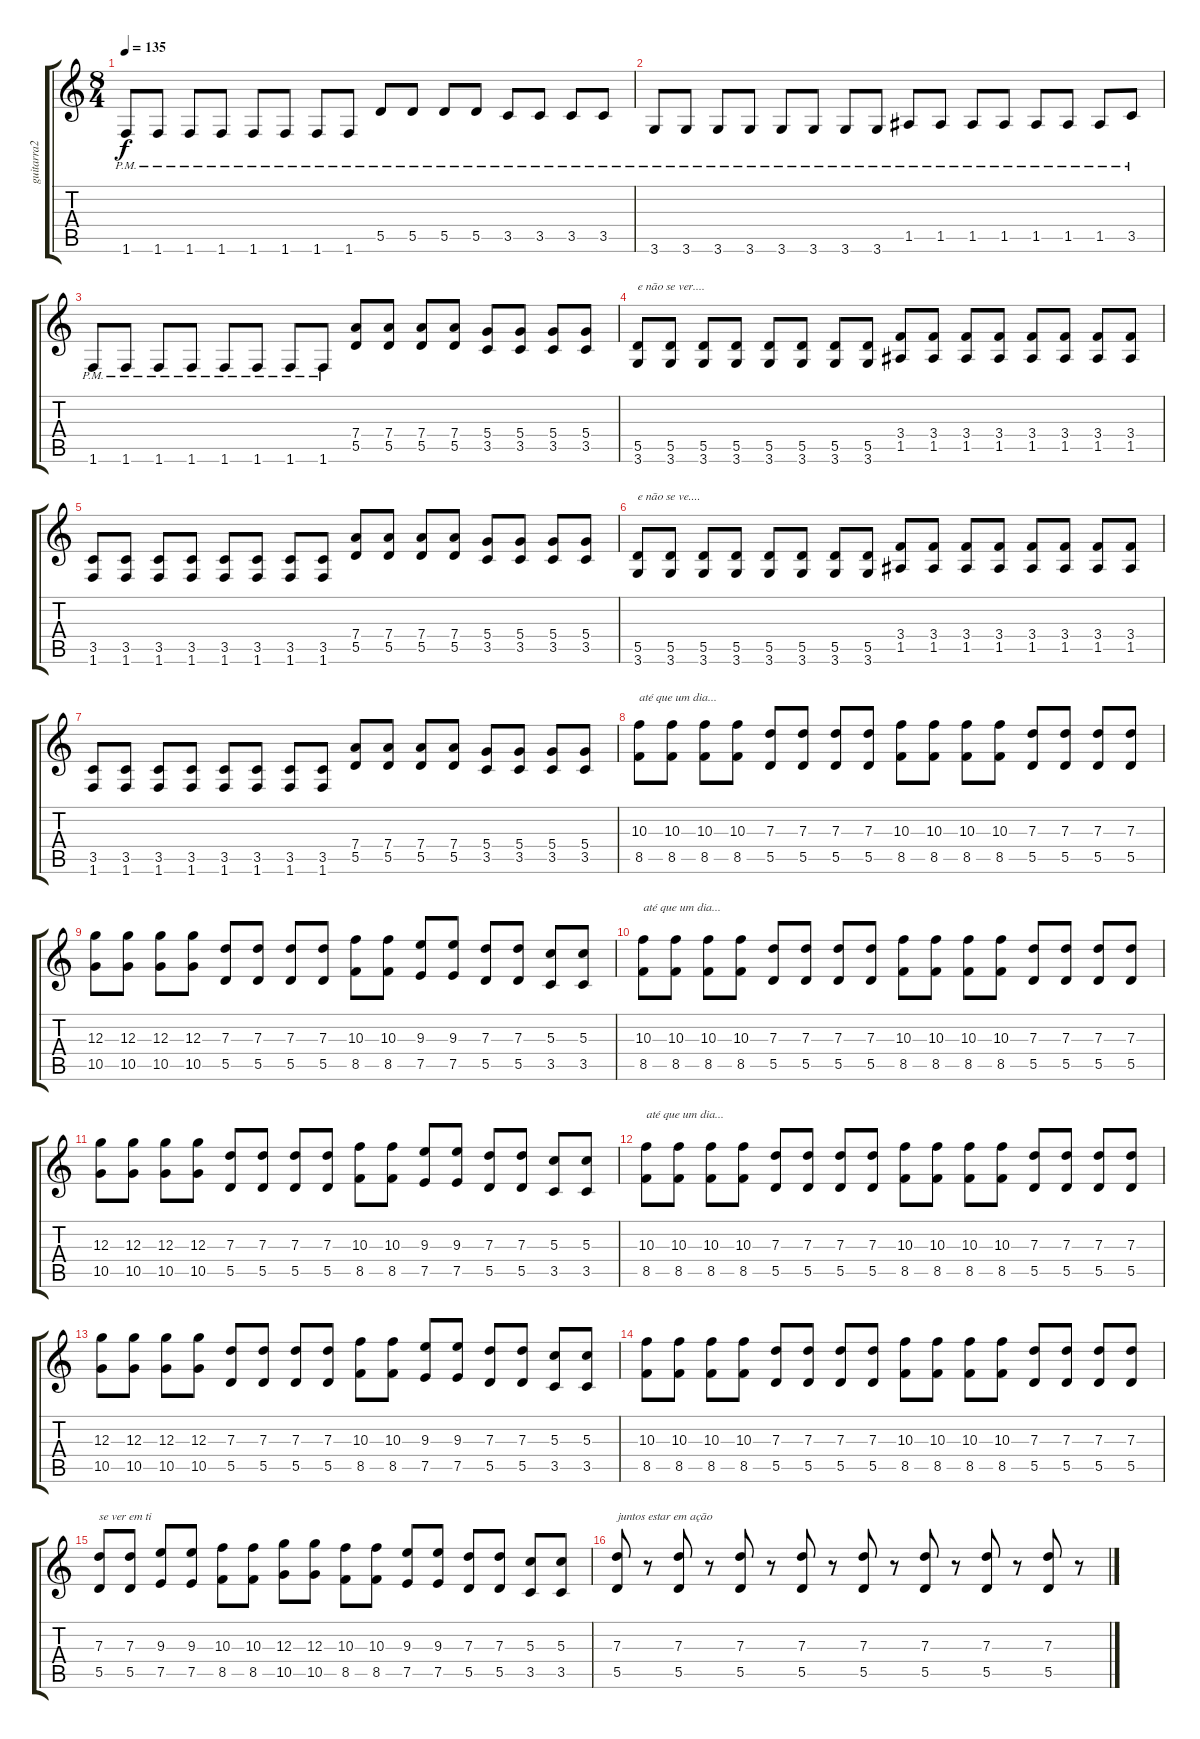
\track ("guitarra2" "guitarra2") {instrument overdrivenguitar}
\staff {score tabs}
\tuning (E4 B3 G3 D3 A2 E2) {hide}
\ts (8 4)
\tempo 135
\clef g2
\ks c
1.6{pm}.8{dy f} 1.6{pm}.8 1.6{pm}.8 1.6{pm}.8 1.6{pm}.8 1.6{pm}.8 1.6{pm}.8 1.6{pm}.8 5.5{pm}.8 5.5{pm}.8 5.5{pm}.8 5.5{pm}.8 3.5{pm}.8 3.5{pm}.8 3.5{pm}.8 3.5{pm}.8 |
3.6{pm}.8 3.6{pm}.8 3.6{pm}.8 3.6{pm}.8 3.6{pm}.8 3.6{pm}.8 3.6{pm}.8 3.6{pm}.8 1.5{pm}.8 1.5{pm}.8 1.5{pm}.8 1.5{pm}.8 1.5{pm}.8 1.5{pm}.8 1.5{pm}.8 3.5{pm}.8 |
1.6{pm}.8 1.6{pm}.8 1.6{pm}.8 1.6{pm}.8 1.6{pm}.8 1.6{pm}.8 1.6{pm}.8 1.6{pm}.8 (7.4 5.5).8 (7.4 5.5).8 (7.4 5.5).8 (7.4 5.5).8 (5.4 3.5).8 (5.4 3.5).8 (5.4 3.5).8 (5.4 3.5).8 |
(5.5 3.6).8{txt "e não se ver...."} (5.5 3.6).8 (5.5 3.6).8 (5.5 3.6).8 (5.5 3.6).8 (5.5 3.6).8 (5.5 3.6).8 (5.5 3.6).8 (3.4 1.5).8 (3.4 1.5).8 (3.4 1.5).8 (3.4 1.5).8 (3.4 1.5).8 (3.4 1.5).8 (3.4 1.5).8 (3.4 1.5).8 |
(3.5 1.6).8 (3.5 1.6).8 (3.5 1.6).8 (3.5 1.6).8 (3.5 1.6).8 (3.5 1.6).8 (3.5 1.6).8 (3.5 1.6).8 (7.4 5.5).8 (7.4 5.5).8 (7.4 5.5).8 (7.4 5.5).8 (5.4 3.5).8 (5.4 3.5).8 (5.4 3.5).8 (5.4 3.5).8 |
(5.5 3.6).8{txt "e não se ve...."} (5.5 3.6).8 (5.5 3.6).8 (5.5 3.6).8 (5.5 3.6).8 (5.5 3.6).8 (5.5 3.6).8 (5.5 3.6).8 (3.4 1.5).8 (3.4 1.5).8 (3.4 1.5).8 (3.4 1.5).8 (3.4 1.5).8 (3.4 1.5).8 (3.4 1.5).8 (3.4 1.5).8 |
(3.5 1.6).8 (3.5 1.6).8 (3.5 1.6).8 (3.5 1.6).8 (3.5 1.6).8 (3.5 1.6).8 (3.5 1.6).8 (3.5 1.6).8 (7.4 5.5).8 (7.4 5.5).8 (7.4 5.5).8 (7.4 5.5).8 (5.4 3.5).8 (5.4 3.5).8 (5.4 3.5).8 (5.4 3.5).8 |
(10.3 8.5).8{txt "até que um dia..."} (10.3 8.5).8 (10.3 8.5).8 (10.3 8.5).8 (7.3 5.5).8 (7.3 5.5).8 (7.3 5.5).8 (7.3 5.5).8 (10.3 8.5).8 (10.3 8.5).8 (10.3 8.5).8 (10.3 8.5).8 (7.3 5.5).8 (7.3 5.5).8 (7.3 5.5).8 (7.3 5.5).8 |
(12.3 10.5).8 (12.3 10.5).8 (12.3 10.5).8 (12.3 10.5).8 (7.3 5.5).8 (7.3 5.5).8 (7.3 5.5).8 (7.3 5.5).8 (10.3 8.5).8 (10.3 8.5).8 (9.3 7.5).8 (9.3 7.5).8 (7.3 5.5).8 (7.3 5.5).8 (5.3 3.5).8 (5.3 3.5).8 |
(10.3 8.5).8{txt "até que um dia..."} (10.3 8.5).8 (10.3 8.5).8 (10.3 8.5).8 (7.3 5.5).8 (7.3 5.5).8 (7.3 5.5).8 (7.3 5.5).8 (10.3 8.5).8 (10.3 8.5).8 (10.3 8.5).8 (10.3 8.5).8 (7.3 5.5).8 (7.3 5.5).8 (7.3 5.5).8 (7.3 5.5).8 |
(12.3 10.5).8 (12.3 10.5).8 (12.3 10.5).8 (12.3 10.5).8 (7.3 5.5).8 (7.3 5.5).8 (7.3 5.5).8 (7.3 5.5).8 (10.3 8.5).8 (10.3 8.5).8 (9.3 7.5).8 (9.3 7.5).8 (7.3 5.5).8 (7.3 5.5).8 (5.3 3.5).8 (5.3 3.5).8 |
(10.3 8.5).8{txt "até que um dia..."} (10.3 8.5).8 (10.3 8.5).8 (10.3 8.5).8 (7.3 5.5).8 (7.3 5.5).8 (7.3 5.5).8 (7.3 5.5).8 (10.3 8.5).8 (10.3 8.5).8 (10.3 8.5).8 (10.3 8.5).8 (7.3 5.5).8 (7.3 5.5).8 (7.3 5.5).8 (7.3 5.5).8 |
(12.3 10.5).8 (12.3 10.5).8 (12.3 10.5).8 (12.3 10.5).8 (7.3 5.5).8 (7.3 5.5).8 (7.3 5.5).8 (7.3 5.5).8 (10.3 8.5).8 (10.3 8.5).8 (9.3 7.5).8 (9.3 7.5).8 (7.3 5.5).8 (7.3 5.5).8 (5.3 3.5).8 (5.3 3.5).8 |
(10.3 8.5).8 (10.3 8.5).8 (10.3 8.5).8 (10.3 8.5).8 (7.3 5.5).8 (7.3 5.5).8 (7.3 5.5).8 (7.3 5.5).8 (10.3 8.5).8 (10.3 8.5).8 (10.3 8.5).8 (10.3 8.5).8 (7.3 5.5).8 (7.3 5.5).8 (7.3 5.5).8 (7.3 5.5).8 |
(7.3 5.5).8{txt "se ver em ti"} (7.3 5.5).8 (9.3 7.5).8 (9.3 7.5).8 (10.3 8.5).8 (10.3 8.5).8 (12.3 10.5).8 (12.3 10.5).8 (10.3 8.5).8 (10.3 8.5).8 (9.3 7.5).8 (9.3 7.5).8 (7.3 5.5).8 (7.3 5.5).8 (5.3 3.5).8 (5.3 3.5).8 |
(7.3 5.5).8{txt "juntos estar em ação"} r.8 (7.3 5.5).8 r.8 (7.3 5.5).8 r.8 (7.3 5.5).8 r.8 (7.3 5.5).8 r.8 (7.3 5.5).8 r.8 (7.3 5.5).8 r.8 (7.3 5.5).8 r.8
